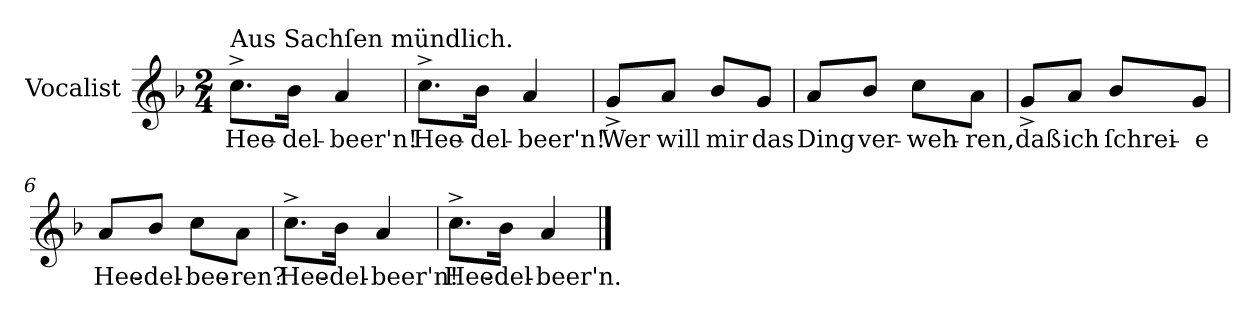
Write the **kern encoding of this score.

**kern	**text
*part1	*part1
*staff1	*staff1
*I"Vocalist	*
*k[b-]	*
*F:	*
*M2/4	*
=1	=1
!LO:TX:a:t=Aus Sachſen mündlich.	!
8.cc^L	Hee-
16b-Jk	-del-
4a	-beer'n!
=2	=2
8.cc^L	Hee-
16b-Jk	-del-
4a	-beer'n!
=3	=3
8g^L	Wer
8aJ	will
8b-L	mir
8gJ	das
=4	=4
8aL	Ding
8b-/J	ver-
8ccL	-weh-
8aJ	-ren,
=5	=5
8g^L	daß
8aJ	ich
8b-/L	ſchrei-
8gJ	-e
=6	=6
8aL	Hee-
8b-J	-del-
8ccL	-bee-
8aJ	-ren?
=7	=7
8.cc^L	Hee-
16b-Jk	-del-
4a	-beer'n!
=8	=8
8.cc^L	Hee-
16b-Jk	-del-
4a	-beer'n.
==	==
*-	*-
